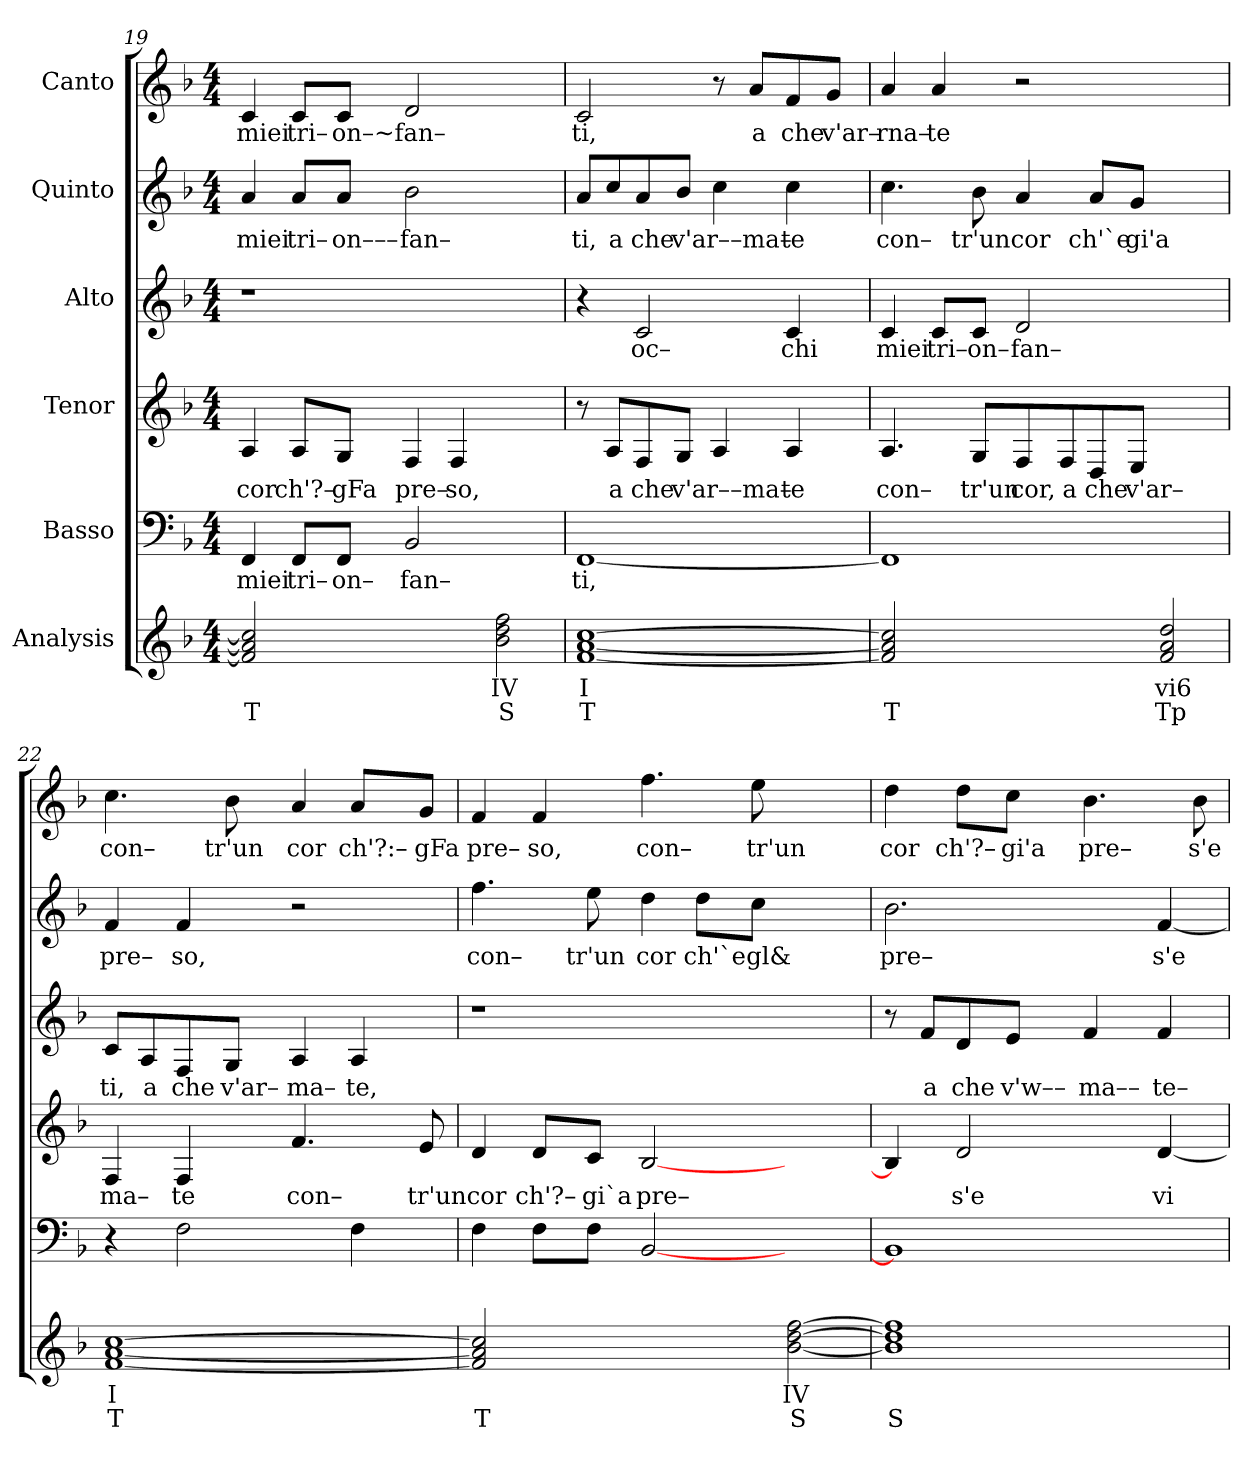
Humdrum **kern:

**kern	**text	**text	**kern	**text	**kern	**text	**kern	**text	**kern	**text	**kern	**text
*part6	*part6	*part6	*part5	*part5	*part4	*part4	*part3	*part3	*part2	*part2	*part1	*part1
*staff6	*staff6	*staff6	*staff5	*staff5	*staff4	*staff4	*staff3	*staff3	*staff2	*staff2	*staff1	*staff1
*I"Analysis	*	*	*I"Basso	*	*I"Tenor	*	*I"Alto	*	*I"Quinto	*	*I"Canto	*
*	*	*	*clefF4	*	*clefG2	*	*clefG2	*	*clefG2	*	*clefG2	*
*k[b-]	*	*	*k[b-]	*	*k[b-]	*	*k[b-]	*	*k[b-]	*	*k[b-]	*
*	*	*	*F:	*	*F:	*	*F:	*	*F:	*	*F:	*
*M4/4	*	*	*M4/4	*	*M4/4	*	*M4/4	*	*M4/4	*	*M4/4	*
=19	=19	=19	=19	=19	=19	=19	=19	=19	=19	=19	=19	=19
!	!	!	!	!LO:LY:b	!	!	!	!	!	!	!	!
!	!	!	!	!	!	!LO:LY:b	!	!	!	!	!	!
!	!	!	!	!	!	!	!	!	!	!LO:LY:b	!	!
!	!	!	!	!	!	!	!	!	!	!	!	!LO:LY:b
2f] 2a] 2cc]	.	T	4FF/	miei	4A/	cor	1r	.	4a/	miei	4c/	miei
!	!	!	!	!LO:LY:b	!	!	!	!	!	!	!	!
!	!	!	!	!	!	!LO:LY:b	!	!	!	!	!	!
!	!	!	!	!	!	!	!	!	!	!LO:LY:b	!	!
!	!	!	!	!	!	!	!	!	!	!	!	!LO:LY:b
.	.	.	8FF/L	tri–	8A/L	ch'?–	.	.	8a/L	tri–	8c/L	tri–
!	!	!	!	!LO:LY:b	!	!	!	!	!	!	!	!
!	!	!	!	!	!	!LO:LY:b	!	!	!	!	!	!
!	!	!	!	!	!	!	!	!	!	!LO:LY:b	!	!
!	!	!	!	!	!	!	!	!	!	!	!	!LO:LY:b
.	.	.	8FF/J	on–	8G/J	gFa	.	.	8a/J	on–––	8c/J	on–~fan–
!	!	!	!	!LO:LY:b	!	!	!	!	!	!	!	!
!	!	!	!	!	!	!LO:LY:b	!	!	!	!	!	!
!	!	!	!	!	!	!	!	!	!	!LO:LY:b	!	!
2ryy	.	.	2BB-/	fan–	4F/	pre–	.	.	2b-\	fan–	2d/	.
!	!	!	!	!	!	!LO:LY:b	!	!	!	!	!	!
.	.	.	.	.	4F/	so,	.	.	.	.	.	.
2b- 2dd 2ff	IV	S	2ryy	.	2ryy	.	2ryy	.	2ryy	.	2ryy	.
=20	=20	=20	=20	=20	=20	=20	=20	=20	=20	=20	=20	=20
!	!	!	!	!LO:LY:b	!	!	!	!	!	!	!	!
!	!	!	!	!	!	!	!	!	!	!LO:LY:b	!	!
!	!	!	!	!	!	!	!	!	!	!	!	!LO:LY:b
[1f [1a [1cc	I	T	[1FF	ti,	8r	.	4r	.	8a/L	ti,	2c/	ti,
!	!	!	!	!	!	!LO:LY:b	!	!	!	!	!	!
!	!	!	!	!	!	!	!	!	!	!LO:LY:b	!	!
.	.	.	.	.	8A/L	a	.	.	8cc/	a	.	.
!	!	!	!	!	!	!LO:LY:b	!	!	!	!	!	!
!	!	!	!	!	!	!	!	!LO:LY:b	!	!	!	!
!	!	!	!	!	!	!	!	!	!	!LO:LY:b	!	!
.	.	.	.	.	8F/	che	2c/	oc–	8a/	che	.	.
!	!	!	!	!	!	!LO:LY:b	!	!	!	!	!	!
!	!	!	!	!	!	!	!	!	!	!LO:LY:b	!	!
.	.	.	.	.	8G/J	v'ar––ma–	.	.	8b-/J	v'ar––ma–	.	.
.	.	.	.	.	4A/	.	.	.	4cc\	.	8r	.
!	!	!	!	!	!	!	!	!	!	!	!	!LO:LY:b
.	.	.	.	.	.	.	.	.	.	.	8a/L	a
!	!	!	!	!	!	!LO:LY:b	!	!	!	!	!	!
!	!	!	!	!	!	!	!	!LO:LY:b	!	!	!	!
!	!	!	!	!	!	!	!	!	!	!LO:LY:b	!	!
!	!	!	!	!	!	!	!	!	!	!	!	!LO:LY:b
.	.	.	.	.	4A/	te	4c/	chi	4cc\	te	8f/	che
!	!	!	!	!	!	!	!	!	!	!	!	!LO:LY:b
.	.	.	.	.	.	.	.	.	.	.	8g/J	v'ar–
=21	=21	=21	=21	=21	=21	=21	=21	=21	=21	=21	=21	=21
!	!	!	!	!	!	!LO:LY:b	!	!	!	!	!	!
!	!	!	!	!	!	!	!	!LO:LY:b	!	!	!	!
!	!	!	!	!	!	!	!	!	!	!LO:LY:b	!	!
!	!	!	!	!	!	!	!	!	!	!	!	!LO:LY:b
2f] 2a] 2cc]	.	T	1FF]	.	4.A/	con–	4c/	miei	4.cc\	con–	4a/	rna–
!	!	!	!	!	!	!	!	!LO:LY:b	!	!	!	!
!	!	!	!	!	!	!	!	!	!	!	!	!LO:LY:b
.	.	.	.	.	.	.	8c/L	tri–	.	.	4a/	te
!	!	!	!	!	!	!LO:LY:b	!	!	!	!	!	!
!	!	!	!	!	!	!	!	!LO:LY:b	!	!	!	!
!	!	!	!	!	!	!	!	!	!	!LO:LY:b	!	!
.	.	.	.	.	8G/L	tr'un	8c/J	on–	8b-\	tr'un	.	.
!	!	!	!	!	!	!LO:LY:b	!	!	!	!	!	!
!	!	!	!	!	!	!	!	!LO:LY:b	!	!	!	!
!	!	!	!	!	!	!	!	!	!	!LO:LY:b	!	!
2ryy	.	.	.	.	8F/	cor,	2d/	fan–	4a/	cor	2r	.
!	!	!	!	!	!	!LO:LY:b	!	!	!	!	!	!
.	.	.	.	.	8F/	a	.	.	.	.	.	.
!	!	!	!	!	!	!LO:LY:b	!	!	!	!	!	!
!	!	!	!	!	!	!	!	!	!	!LO:LY:b	!	!
.	.	.	.	.	8D/	che	.	.	8a/L	ch'`e	.	.
!	!	!	!	!	!	!LO:LY:b	!	!	!	!	!	!
!	!	!	!	!	!	!	!	!	!	!LO:LY:b	!	!
.	.	.	.	.	8E/J	v'ar–	.	.	8g/J	gi'a	.	.
2f 2a 2dd	vi6	Tp	2ryy	.	2ryy	.	2ryy	.	2ryy	.	2ryy	.
=22	=22	=22	=22	=22	=22	=22	=22	=22	=22	=22	=22	=22
!	!	!	!	!	!	!LO:LY:b	!	!	!	!	!	!
!	!	!	!	!	!	!	!	!LO:LY:b	!	!	!	!
!	!	!	!	!	!	!	!	!	!	!LO:LY:b	!	!
!	!	!	!	!	!	!	!	!	!	!	!	!LO:LY:b
[1f [1a [1cc	I	T	4r	.	4F/	ma–	8c/L	ti,	4f/	pre–	4.cc\	con–
!	!	!	!	!	!	!	!	!LO:LY:b	!	!	!	!
.	.	.	.	.	.	.	8A/	a	.	.	.	.
!	!	!	!	!	!	!LO:LY:b	!	!	!	!	!	!
!	!	!	!	!	!	!	!	!LO:LY:b	!	!	!	!
!	!	!	!	!	!	!	!	!	!	!LO:LY:b	!	!
.	.	.	2F\	.	4F/	te	8F/	che	4f/	so,	.	.
!	!	!	!	!	!	!	!	!LO:LY:b	!	!	!	!
!	!	!	!	!	!	!	!	!	!	!	!	!LO:LY:b
.	.	.	.	.	.	.	8G/J	v'ar–	.	.	8b-\	tr'un
!	!	!	!	!	!	!LO:LY:b	!	!	!	!	!	!
!	!	!	!	!	!	!	!	!LO:LY:b	!	!	!	!
!	!	!	!	!	!	!	!	!	!	!	!	!LO:LY:b
.	.	.	.	.	4.f/	con–	4A/	ma–	2r	.	4a/	cor
!	!	!	!	!	!	!	!	!LO:LY:b	!	!	!	!
!	!	!	!	!	!	!	!	!	!	!	!	!LO:LY:b
.	.	.	4F\	.	.	.	4A/	te,	.	.	8a/L	ch'?:–
!	!	!	!	!	!	!LO:LY:b	!	!	!	!	!	!
!	!	!	!	!	!	!	!	!	!	!	!	!LO:LY:b
.	.	.	.	.	8e/	tr'un	.	.	.	.	8g/J	gFa
=23	=23	=23	=23	=23	=23	=23	=23	=23	=23	=23	=23	=23
!	!	!	!	!	!	!LO:LY:b	!	!	!	!	!	!
!	!	!	!	!	!	!	!	!	!	!LO:LY:b	!	!
!	!	!	!	!	!	!	!	!	!	!	!	!LO:LY:b
2f] 2a] 2cc]	.	T	4F\	.	4d/	cor	1r	.	4.ff\	con–	4f/	pre–
!	!	!	!	!	!	!LO:LY:b	!	!	!	!	!	!
!	!	!	!	!	!	!	!	!	!	!	!	!LO:LY:b
.	.	.	8F\L	.	8d/L	ch'?–	.	.	.	.	4f/	so,
!	!	!	!	!	!	!LO:LY:b	!	!	!	!	!	!
!	!	!	!	!	!	!	!	!	!	!LO:LY:b	!	!
.	.	.	8F\J	.	8c/J	gi`a	.	.	8ee\	tr'un	.	.
!	!	!	!	!	!	!LO:LY:b	!	!	!	!	!	!
!	!	!	!	!	!	!	!	!	!	!LO:LY:b	!	!
!	!	!	!	!	!	!	!	!	!	!	!	!LO:LY:b
2ryy	.	.	[2BB-/	.	[2B-/	pre–	.	.	4dd\	cor	4.ff\	con–
!	!	!	!	!	!	!	!	!	!	!LO:LY:b	!	!
.	.	.	.	.	.	.	.	.	8dd\L	ch'`e	.	.
!	!	!	!	!	!	!	!	!	!	!LO:LY:b	!	!
!	!	!	!	!	!	!	!	!	!	!	!	!LO:LY:b
.	.	.	.	.	.	.	.	.	8cc\J	gl&	8ee\	tr'un
[2b- [2dd [2ff	IV	S	2ryy	.	2ryy	.	2ryy	.	2ryy	.	2ryy	.
=24	=24	=24	=24	=24	=24	=24	=24	=24	=24	=24	=24	=24
!	!	!	!	!	!	!	!	!	!	!LO:LY:b	!	!
!	!	!	!	!	!	!	!	!	!	!	!	!LO:LY:b
1b-] 1dd] 1ff]	.	S	1BB-]	.	4B-/]	.	8r	.	2.b-\	pre–	4dd\	cor
!	!	!	!	!	!	!	!	!LO:LY:b	!	!	!	!
.	.	.	.	.	.	.	8f/L	a	.	.	.	.
!	!	!	!	!	!	!LO:LY:b	!	!	!	!	!	!
!	!	!	!	!	!	!	!	!LO:LY:b	!	!	!	!
!	!	!	!	!	!	!	!	!	!	!	!	!LO:LY:b
.	.	.	.	.	2d/	s'e	8d/	che	.	.	8dd\L	ch'?–
!	!	!	!	!	!	!	!	!LO:LY:b	!	!	!	!
!	!	!	!	!	!	!	!	!	!	!	!	!LO:LY:b
.	.	.	.	.	.	.	8e/J	v'w––	.	.	8cc\J	gi'a
!	!	!	!	!	!	!	!	!LO:LY:b	!	!	!	!
!	!	!	!	!	!	!	!	!	!	!	!	!LO:LY:b
.	.	.	.	.	.	.	4f/	ma––	.	.	4.b-\	pre–
!	!	!	!	!	!	!LO:LY:b	!	!	!	!	!	!
!	!	!	!	!	!	!	!	!LO:LY:b	!	!	!	!
!	!	!	!	!	!	!	!	!	!	!LO:LY:b	!	!
.	.	.	.	.	[4d/	vi	4f/	te–	[4f/	s'e	.	.
!	!	!	!	!	!	!	!	!	!	!	!	!LO:LY:b
.	.	.	.	.	.	.	.	.	.	.	8b-\	s'e
=	=	=	=	=	=	=	=	=	=	=	=	=
*-	*-	*-	*-	*-	*-	*-	*-	*-	*-	*-	*-	*-
